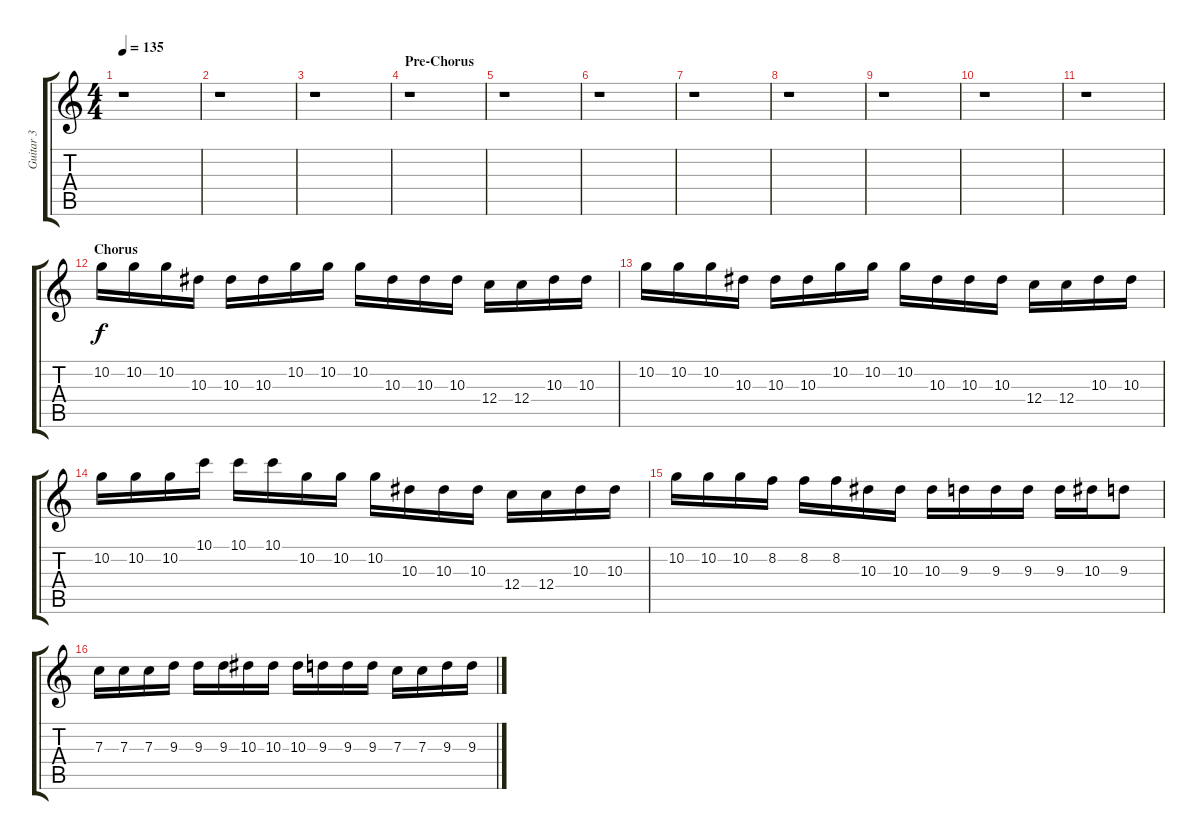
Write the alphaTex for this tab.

\track ("Guitar 3" "Guitar 3") {instrument distortionguitar}
\staff {score tabs}
\tuning (D4 A3 F3 C3 G2 C2) {hide}
\ts (4 4)
\tempo 135
\clef g2
\ks c
r.1{dy f} |
r.1 |
r.1 |
\section ("" "Pre-Chorus")
r.1 |
r.1 |
r.1 |
r.1 |
r.1 |
r.1 |
r.1 |
r.1 |
\section ("" "Chorus")
10.2.16{volume 11} 10.2.16 10.2.16 10.3.16 10.3.16 10.3.16 10.2.16 10.2.16 10.2.16 10.3.16 10.3.16 10.3.16 12.4.16 12.4.16 10.3.16 10.3.16 |
10.2.16 10.2.16 10.2.16 10.3.16 10.3.16 10.3.16 10.2.16 10.2.16 10.2.16 10.3.16 10.3.16 10.3.16 12.4.16 12.4.16 10.3.16 10.3.16 |
10.2.16 10.2.16 10.2.16 10.1.16 10.1.16 10.1.16 10.2.16 10.2.16 10.2.16 10.3.16 10.3.16 10.3.16 12.4.16 12.4.16 10.3.16 10.3.16 |
10.2.16 10.2.16 10.2.16 8.2.16 8.2.16 8.2.16 10.3.16 10.3.16 10.3.16 9.3.16 9.3.16 9.3.16 9.3.16 10.3.16 9.3.8 |
7.3.16{volume 16} 7.3.16 7.3.16 9.3.16 9.3.16 9.3.16 10.3.16 10.3.16 10.3.16 9.3.16 9.3.16 9.3.16 7.3.16 7.3.16 9.3.16 9.3.16
